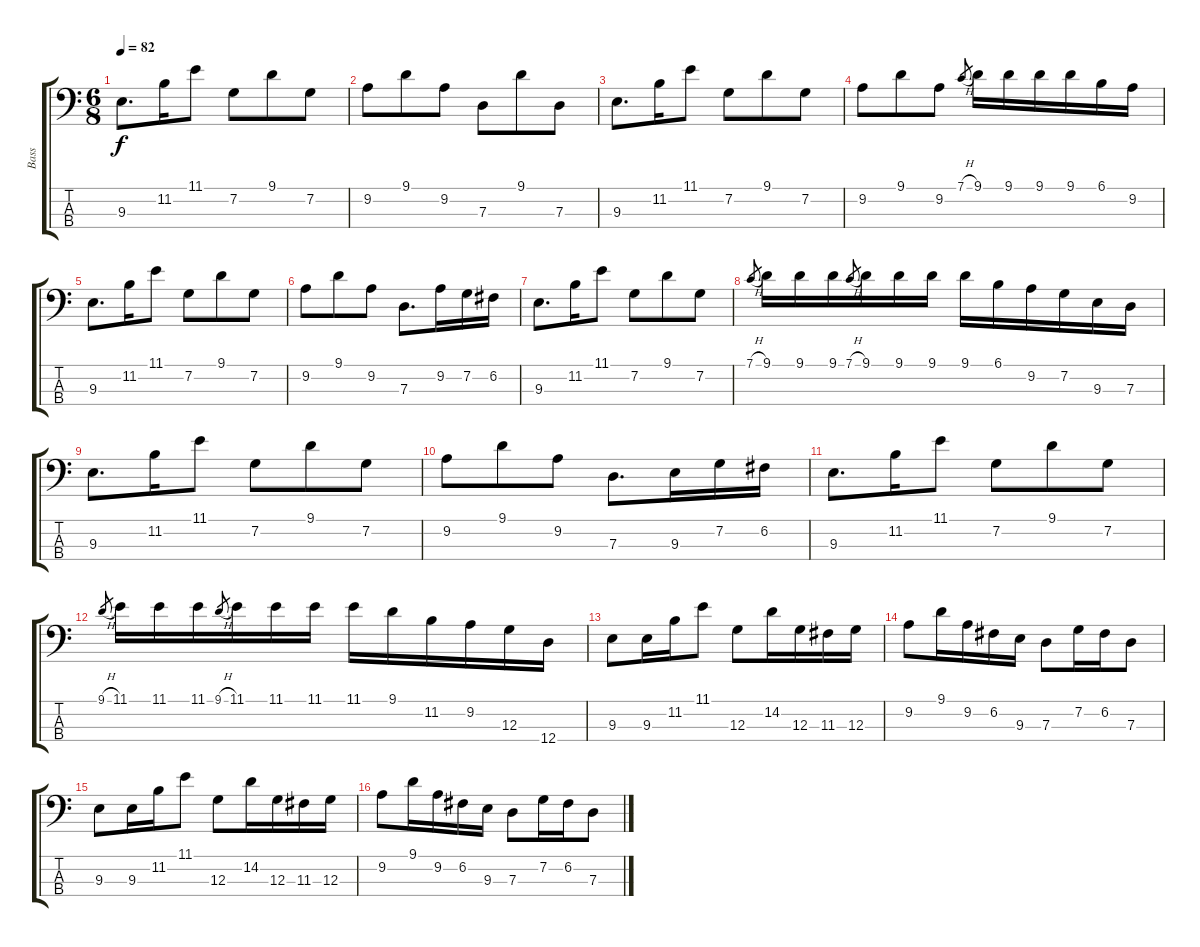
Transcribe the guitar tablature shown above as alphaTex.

\track ("Bass" "Bass") {instrument electricbasspick}
\staff {score tabs}
\tuning (F2 C2 G1 D1) {hide}
\ts (6 8)
\tempo 82
\clef f4
\ks c
9.3.8{d dy f} 11.2.16 11.1.8 7.2.8 9.1.8 7.2.8 |
9.2.8 9.1.8 9.2.8 7.3.8 9.1.8 7.3.8 |
9.3.8{d} 11.2.16 11.1.8 7.2.8 9.1.8 7.2.8 |
9.2.8 9.1.8 9.2.8 7.1{h}.8{gr} 9.1.16 9.1.16 9.1.16 9.1.16 6.1.16 9.2.16 |
9.3.8{d} 11.2.16 11.1.8 7.2.8 9.1.8 7.2.8 |
9.2.8 9.1.8 9.2.8 7.3.8{d} 9.2.16 7.2.16 6.2.16 |
9.3.8{d} 11.2.16 11.1.8 7.2.8 9.1.8 7.2.8 |
7.1{h}.8{gr} 9.1.16 9.1.16 9.1.16 7.1{h}.8{gr} 9.1.16 9.1.16 9.1.16 9.1.16 6.1.16 9.2.16 7.2.16 9.3.16 7.3.16 |
9.3.8{d} 11.2.16 11.1.8 7.2.8 9.1.8 7.2.8 |
9.2.8 9.1.8 9.2.8 7.3.8{d} 9.3.16 7.2.16 6.2.16 |
9.3.8{d} 11.2.16 11.1.8 7.2.8 9.1.8 7.2.8 |
9.1{h}.8{gr} 11.1.16 11.1.16 11.1.16 9.1{h}.8{gr} 11.1.16 11.1.16 11.1.16 11.1.16 9.1.16 11.2.16 9.2.16 12.3.16 12.4.16 |
9.3.8 9.3.16 11.2.16 11.1.8 12.3.8 14.2.16 12.3.16 11.3.16 12.3.16 |
9.2.8 9.1.16 9.2.16 6.2.16 9.3.16 7.3.8 7.2.16 6.2.16 7.3.8 |
9.3.8 9.3.16 11.2.16 11.1.8 12.3.8 14.2.16 12.3.16 11.3.16 12.3.16 |
9.2.8 9.1.16 9.2.16 6.2.16 9.3.16 7.3.8 7.2.16 6.2.16 7.3.8
